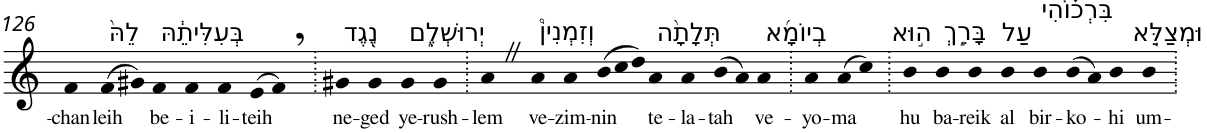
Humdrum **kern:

**kern	**text
*part1	*part1
*staff1	*staff1
*I"Piano	*
*I'Pno	*
!!LO:PB:g=z
*clefG2	*
*k[]	*
=126	=126
!	!LO:LY:b
4f	-chan
!LO:TX:a:t=לֵהּ֙	!
!	!LO:LY:b
(>8f	leih
8g#X)	.
!LO:TX:a:t=בְּעִלִּיתֵ֔הּ	!
!	!LO:LY:b
4f	be-
!	!LO:LY:b
4f	-i-
!	!LO:LY:b
4f	-li-
!	!LO:LY:b
(>8e	-teih
8f,)	.
=127.	=127.
!LO:TX:a:t=נֶ֖גֶד	!
!	!LO:LY:b
4g#X	ne-
!	!LO:LY:b
4g#	-ged
!LO:TX:a:t=יְרוּשְׁלֶ֑ם	!
!	!LO:LY:b
4g#	ye-
!	!LO:LY:b
4g#	-rush-
=128.	=128.
!	!LO:LY:b
4aZ	-lem
!LO:TX:a:t=וְזִמְנִין֩	!
!	!LO:LY:b
4a	ve-
!	!LO:LY:b
4a	-zim-
*Xtuplet	*
!	!LO:LY:b
(>12b	-nin
12cc	.
12dd)	.
!LO:TX:a:t=תְּלָתָ֨ה	!
!	!LO:LY:b
4a	te-
!	!LO:LY:b
4a	-la-
!	!LO:LY:b
(>8b	-tah
8a)	.
!LO:TX:a:t=בְיוֹמָ֜א	!
!	!LO:LY:b
4a	ve-
=129.	=129.
!	!LO:LY:b
4a	-yo-
!	!LO:LY:b
(>8a	-ma
8cc)	.
=130.	=130.
!LO:TX:a:t=ה֣וּא	!
!	!LO:LY:b
4b	hu
!LO:TX:a:t=בָּרֵ֣ךְ	!
!	!LO:LY:b
4b	ba-
!	!LO:LY:b
4b	-reik
!LO:TX:a:t=עַל	!
!	!LO:LY:b
4b	al
!LO:TX:a:t=בִּרְכ֗וֹהִי	!
!	!LO:LY:b
4b	bir-
!	!LO:LY:b
(>8b	-ko-
8a)	.
!	!LO:LY:b
4b	-hi
!LO:TX:a:t=וּמְצַלֵּ֤א	!
!	!LO:LY:b
4b	um-
=.	=.
*-	*-
